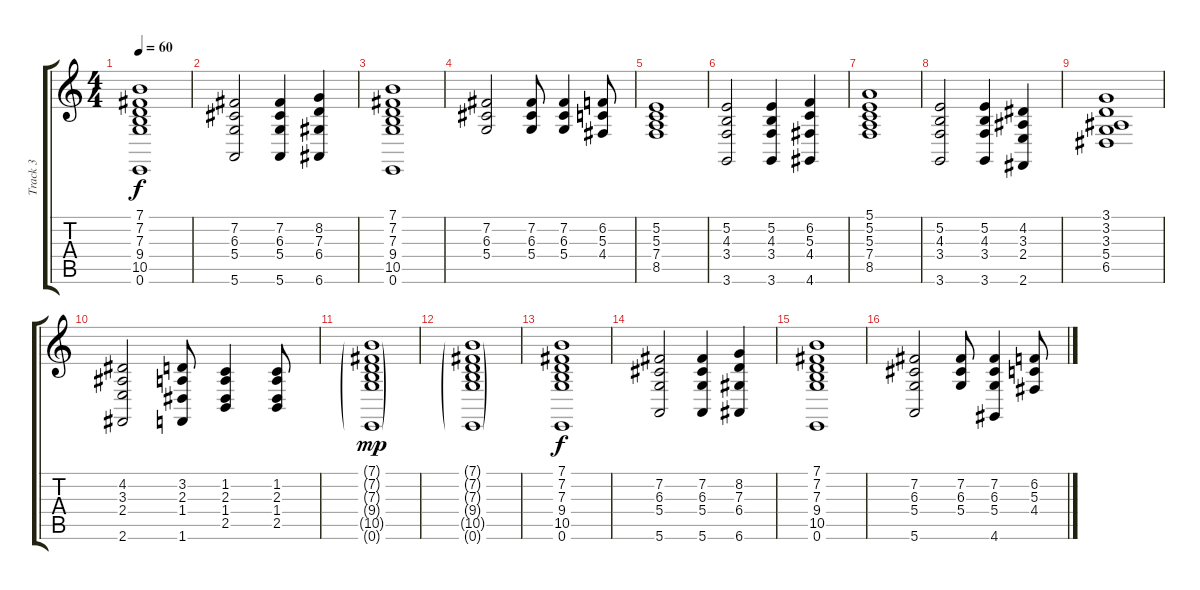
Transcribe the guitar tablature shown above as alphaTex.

\track ("Track 3" "Track 3") {instrument drawbarorgan}
\staff {score tabs}
\tuning (E4 B3 G3 D3 A2 E2) {hide}
\ts (4 4)
\tempo 60
\clef g2
\ks c
(7.1 7.2 7.3 9.4 10.5 0.6).1{dy f} |
(7.2 6.3 5.4 5.6).2 (7.2 6.3 5.4 5.6).4 (8.2 7.3 6.4 6.6).4 |
(7.1 7.2 7.3 9.4 10.5 0.6).1 |
(7.2 6.3 5.4).2 (7.2 6.3 5.4).8 (7.2 6.3 5.4).4 (6.2 5.3 4.4).8 |
(5.2 5.3 7.4 8.5).1 |
(5.2 4.3 3.4 3.6).2 (5.2 4.3 3.4 3.6).4 (6.2 5.3 4.4 4.6).4 |
(5.1 5.2 5.3 7.4 8.5).1 |
(5.2 4.3 3.4 3.6).2 (5.2 4.3 3.4 3.6).4 (4.2 3.3 2.4 2.6).4 |
(3.1 3.2 3.3 5.4 6.5).1 |
(4.2 3.3 2.4 2.6).2 (3.2 2.3 1.4 1.6).8 (1.2 2.3 1.4 2.5).4 (1.2 2.3 1.4 2.5).8 |
(7.1{g} 7.2{g} 7.3{g} 9.4{g} 10.5{g} 0.6{g}).1{dy mp} |
(7.1{g} 7.2{g} 7.3{g} 9.4{g} 10.5{g} 0.6{g}).1 |
(7.1 7.2 7.3 9.4 10.5 0.6).1{dy f} |
(7.2 6.3 5.4 5.6).2 (7.2 6.3 5.4 5.6).4 (8.2 7.3 6.4 6.6).4 |
(7.1 7.2 7.3 9.4 10.5 0.6).1 |
(7.2 6.3 5.4 5.6).2 (7.2 6.3 5.4).8 (7.2 6.3 5.4 4.6).4 (6.2 5.3 4.4).8
